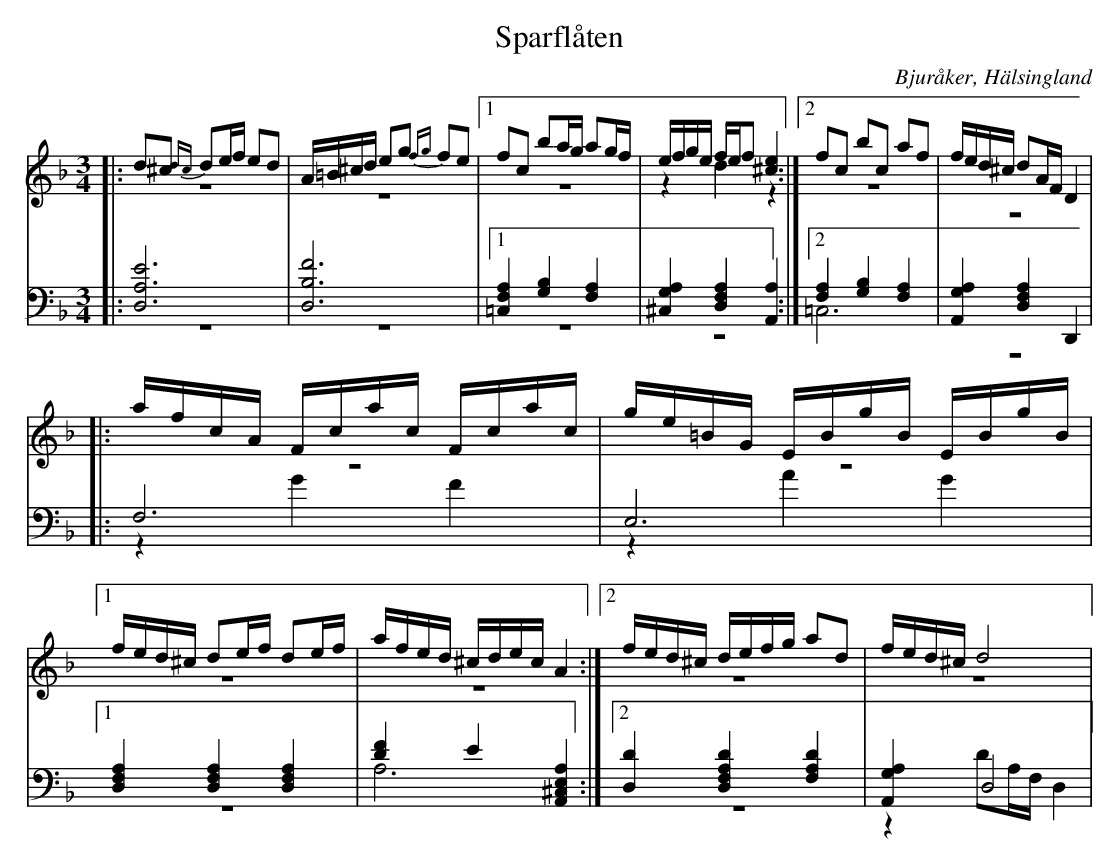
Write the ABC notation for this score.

X:1
T: Sparflåten
O: Bjuråker, Hälsingland
M: 3/4
L: 1/8
K: Dm
V:1
V:2 merge
V:3
V:4 merge
V:1
|:d^c {dc}de/f/ ed|A/=B/^c/d/ eg {fg}fe|1 fc ba/g/ ag/f/| e/f/g/e/ f/e/f [^c2e2]:|2 fc bc af|f/e/d/^c/ dA/F/ D2|
|:a/f/c/A/  F/c/a/c/ F/c/a/c/|g/e/=B/G/  E/B/g/B/  E/B/g/B/|1 f/e/d/^c/ de/f/ de/f/|a/f/e/d/ ^c/d/e/c/ A2:|2 f/e/d/^c/ d/e/f/g/ ad|f/e/d/^c/ d4|
V:2
|:z6|z6|1 z6|z2 d2 z2:|2 z6|z6|
|:z6|z6|1 z6|z6:|2 z6|z6|
V:3 clef=bass
|:[D,6A,6E6]|[D,6B,6F6]|1 [=C,2F,2A,2] [G,2B,2] [F,2A,2]|[^C,2G,2A,2] [D,2F,2A,2] [A,,2A,2]:|2 [F,2A,2] [G,2B,2] [F,2A,2]|[A,,2G,2A,2] [D,2F,2A,2] D,,2|
|:F,6|E,6|1 [D,2F,2A,2] [D,2F,2A,2] [D,2F,2A,2]|[D2F2] E2 [A,,2^C,2E,2A,2]:|2 [D,2D2] [D,2F,2A,2D2] [F,2A,2D2]|[A,,2G,2A,2] D,4|
V:4 clef=bass
|:z6|z6|1 z6|z6:|2 =C,6|z6|
|:z2 G2 F2|z2 A2 G2|1 z6|A,6:|2 z6|z2 DA,/F,/ D,2|
